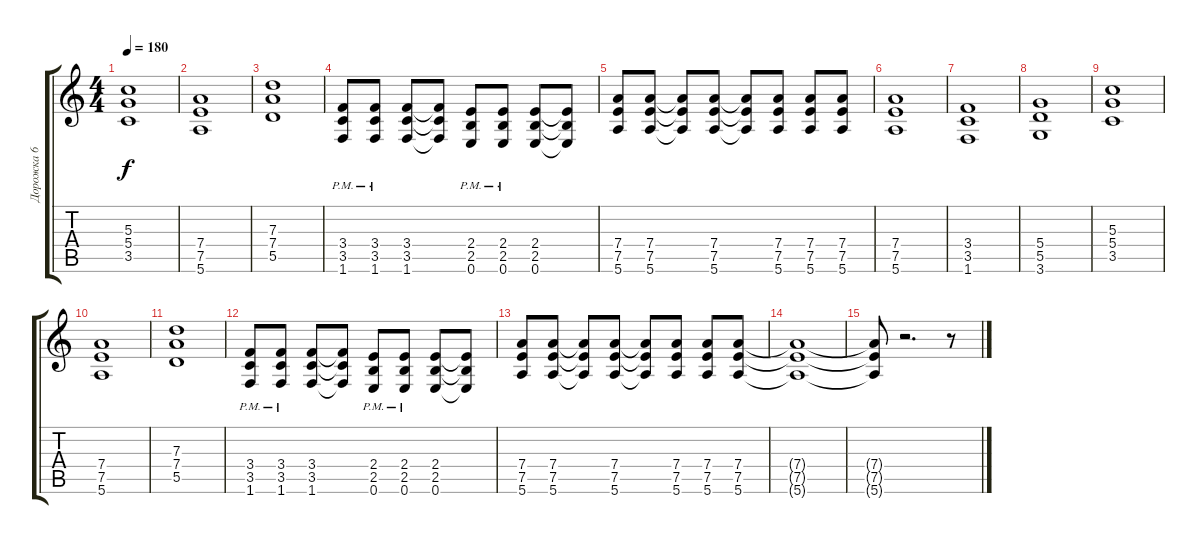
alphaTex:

\track ("Дорожка 6" "Дорожка 6") {instrument distortionguitar}
\staff {score tabs}
\tuning (E4 B3 G3 D3 A2 E2) {hide}
\ts (4 4)
\tempo 180
\clef g2
\ks c
(5.3 5.4 3.5).1{dy f} |
(7.4 7.5 5.6).1 |
(7.3 7.4 5.5).1 |
(3.4{pm} 3.5{pm} 1.6{pm}).8 (3.4{pm} 3.5{pm} 1.6{pm}).8 (3.4 3.5 1.6).8 (3.4{t} 3.5{t} 1.6{t}).8 (2.4{pm} 2.5{pm} 0.6{pm}).8 (2.4{pm} 2.5{pm} 0.6{pm}).8 (2.4 2.5 0.6).8 (2.4{t} 2.5{t} 0.6{t}).8 |
(7.4 7.5 5.6).8 (7.4 7.5 5.6).8 (7.4{t} 7.5{t} 5.6{t}).8 (7.4 7.5 5.6).8 (7.4{t} 7.5{t} 5.6{t}).8 (7.4 7.5 5.6).8 (7.4 7.5 5.6).8 (7.4 7.5 5.6).8 |
(7.4 7.5 5.6).1 |
(3.4 3.5 1.6).1 |
(5.4 5.5 3.6).1 |
(5.3 5.4 3.5).1 |
(7.4 7.5 5.6).1 |
(7.3 7.4 5.5).1 |
(3.4{pm} 3.5{pm} 1.6{pm}).8 (3.4{pm} 3.5{pm} 1.6{pm}).8 (3.4 3.5 1.6).8 (3.4{t} 3.5{t} 1.6{t}).8 (2.4{pm} 2.5{pm} 0.6{pm}).8 (2.4{pm} 2.5{pm} 0.6{pm}).8 (2.4 2.5 0.6).8 (2.4{t} 2.5{t} 0.6{t}).8 |
(7.4 7.5 5.6).8 (7.4 7.5 5.6).8 (7.4{t} 7.5{t} 5.6{t}).8 (7.4 7.5 5.6).8 (7.4{t} 7.5{t} 5.6{t}).8 (7.4 7.5 5.6).8 (7.4 7.5 5.6).8 (7.4 7.5 5.6).8 |
(7.4{t} 7.5{t} 5.6{t}).1 |
(7.4{t} 7.5{t} 5.6{t}).8 r.2{d} r.8
